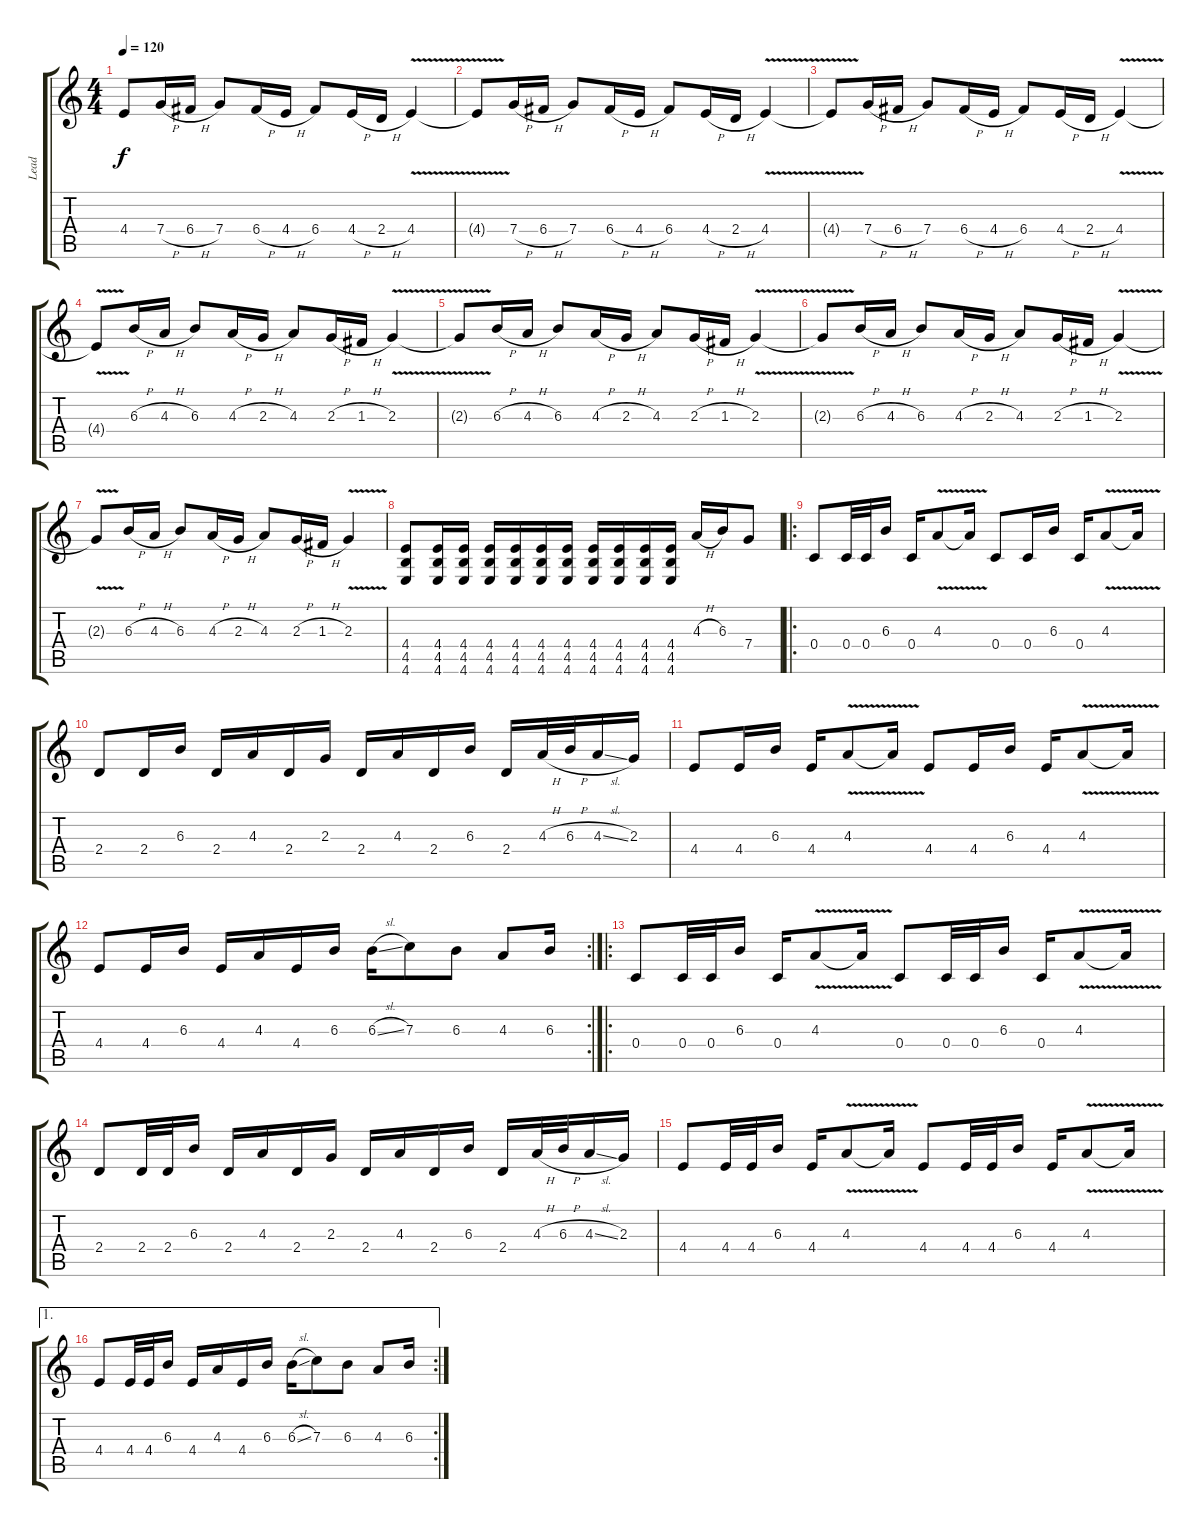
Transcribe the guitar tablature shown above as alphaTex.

\track ("Lead " "Lead ") {instrument overdrivenguitar}
\staff {score tabs}
\tuning (D4 A3 F3 C3 G2 C2) {hide}
\ts (4 4)
\tempo 120
\clef g2
\ks c
4.4{t}.8{dy f} 7.4{h}.16 6.4{h}.16 7.4.8 6.4{h}.16 4.4{h}.16 6.4.8 4.4{h}.16 2.4{h}.16 4.4{v}.4 |
4.4{t}.8 7.4{h}.16 6.4{h}.16 7.4.8 6.4{h}.16 4.4{h}.16 6.4.8 4.4{h}.16 2.4{h}.16 4.4{v}.4 |
4.4{t}.8 7.4{h}.16 6.4{h}.16 7.4.8 6.4{h}.16 4.4{h}.16 6.4.8 4.4{h}.16 2.4{h}.16 4.4{v}.4 |
4.4{t}.8 6.3{h}.16 4.3{h}.16 6.3.8 4.3{h}.16 2.3{h}.16 4.3.8 2.3{h}.16 1.3{h}.16 2.3{v}.4 |
2.3{t}.8 6.3{h}.16 4.3{h}.16 6.3.8 4.3{h}.16 2.3{h}.16 4.3.8 2.3{h}.16 1.3{h}.16 2.3{v}.4 |
2.3{t}.8 6.3{h}.16 4.3{h}.16 6.3.8 4.3{h}.16 2.3{h}.16 4.3.8 2.3{h}.16 1.3{h}.16 2.3{v}.4 |
2.3{t}.8 6.3{h}.16 4.3{h}.16 6.3.8 4.3{h}.16 2.3{h}.16 4.3.8 2.3{h}.16 1.3{h}.16 2.3{v}.4 |
(4.4 4.5 4.6).8 (4.4 4.5 4.6).16 (4.4 4.5 4.6).16 (4.4 4.5 4.6).16 (4.4 4.5 4.6).16 (4.4 4.5 4.6).16 (4.4 4.5 4.6).16 (4.4 4.5 4.6).16 (4.4 4.5 4.6).16 (4.4 4.5 4.6).16 (4.4 4.5 4.6).16 4.3{h}.16 6.3.16 7.4.8 |
\ro
0.4.8 0.4.32 0.4.32 6.3.16 0.4.16 4.3{v}.8 4.3{t}.16 0.4.8 0.4.16 6.3.16 0.4.16 4.3{v}.8 4.3{t}.16 |
2.4.8 2.4.16 6.3.16 2.4.16 4.3.16 2.4.16 2.3.16 2.4.16 4.3.16 2.4.16 6.3.16 2.4.16 4.3{h}.32 6.3{h}.32 4.3{sl}.16 2.3.16 |
4.4.8 4.4.16 6.3.16 4.4.16 4.3{v}.8 4.3{t}.16 4.4.8 4.4.16 6.3.16 4.4.16 4.3{v}.8 4.3{t}.16 |
\rc 2
4.4.8 4.4.16 6.3.16 4.4.16 4.3.16 4.4.16 6.3.16 6.3{sl}.16 7.3.8 6.3.8 4.3.8 6.3.16 |
\ro
0.4.8 0.4.32 0.4.32 6.3.16 0.4.16 4.3{v}.8 4.3{t}.16 0.4.8 0.4.32 0.4.32 6.3.16 0.4.16 4.3{v}.8 4.3{t}.16 |
2.4.8 2.4.32 2.4.32 6.3.16 2.4.16 4.3.16 2.4.16 2.3.16 2.4.16 4.3.16 2.4.16 6.3.16 2.4.16 4.3{h}.32 6.3{h}.32 4.3{sl}.16 2.3.16 |
4.4.8 4.4.32 4.4.32 6.3.16 4.4.16 4.3{v}.8 4.3{t}.16 4.4.8 4.4.32 4.4.32 6.3.16 4.4.16 4.3{v}.8 4.3{t}.16 |
\ae 1
\rc 2
4.4.8 4.4.32 4.4.32 6.3.16 4.4.16 4.3.16 4.4.16 6.3.16 6.3{sl}.16 7.3.8 6.3.8 4.3.8 6.3.16
